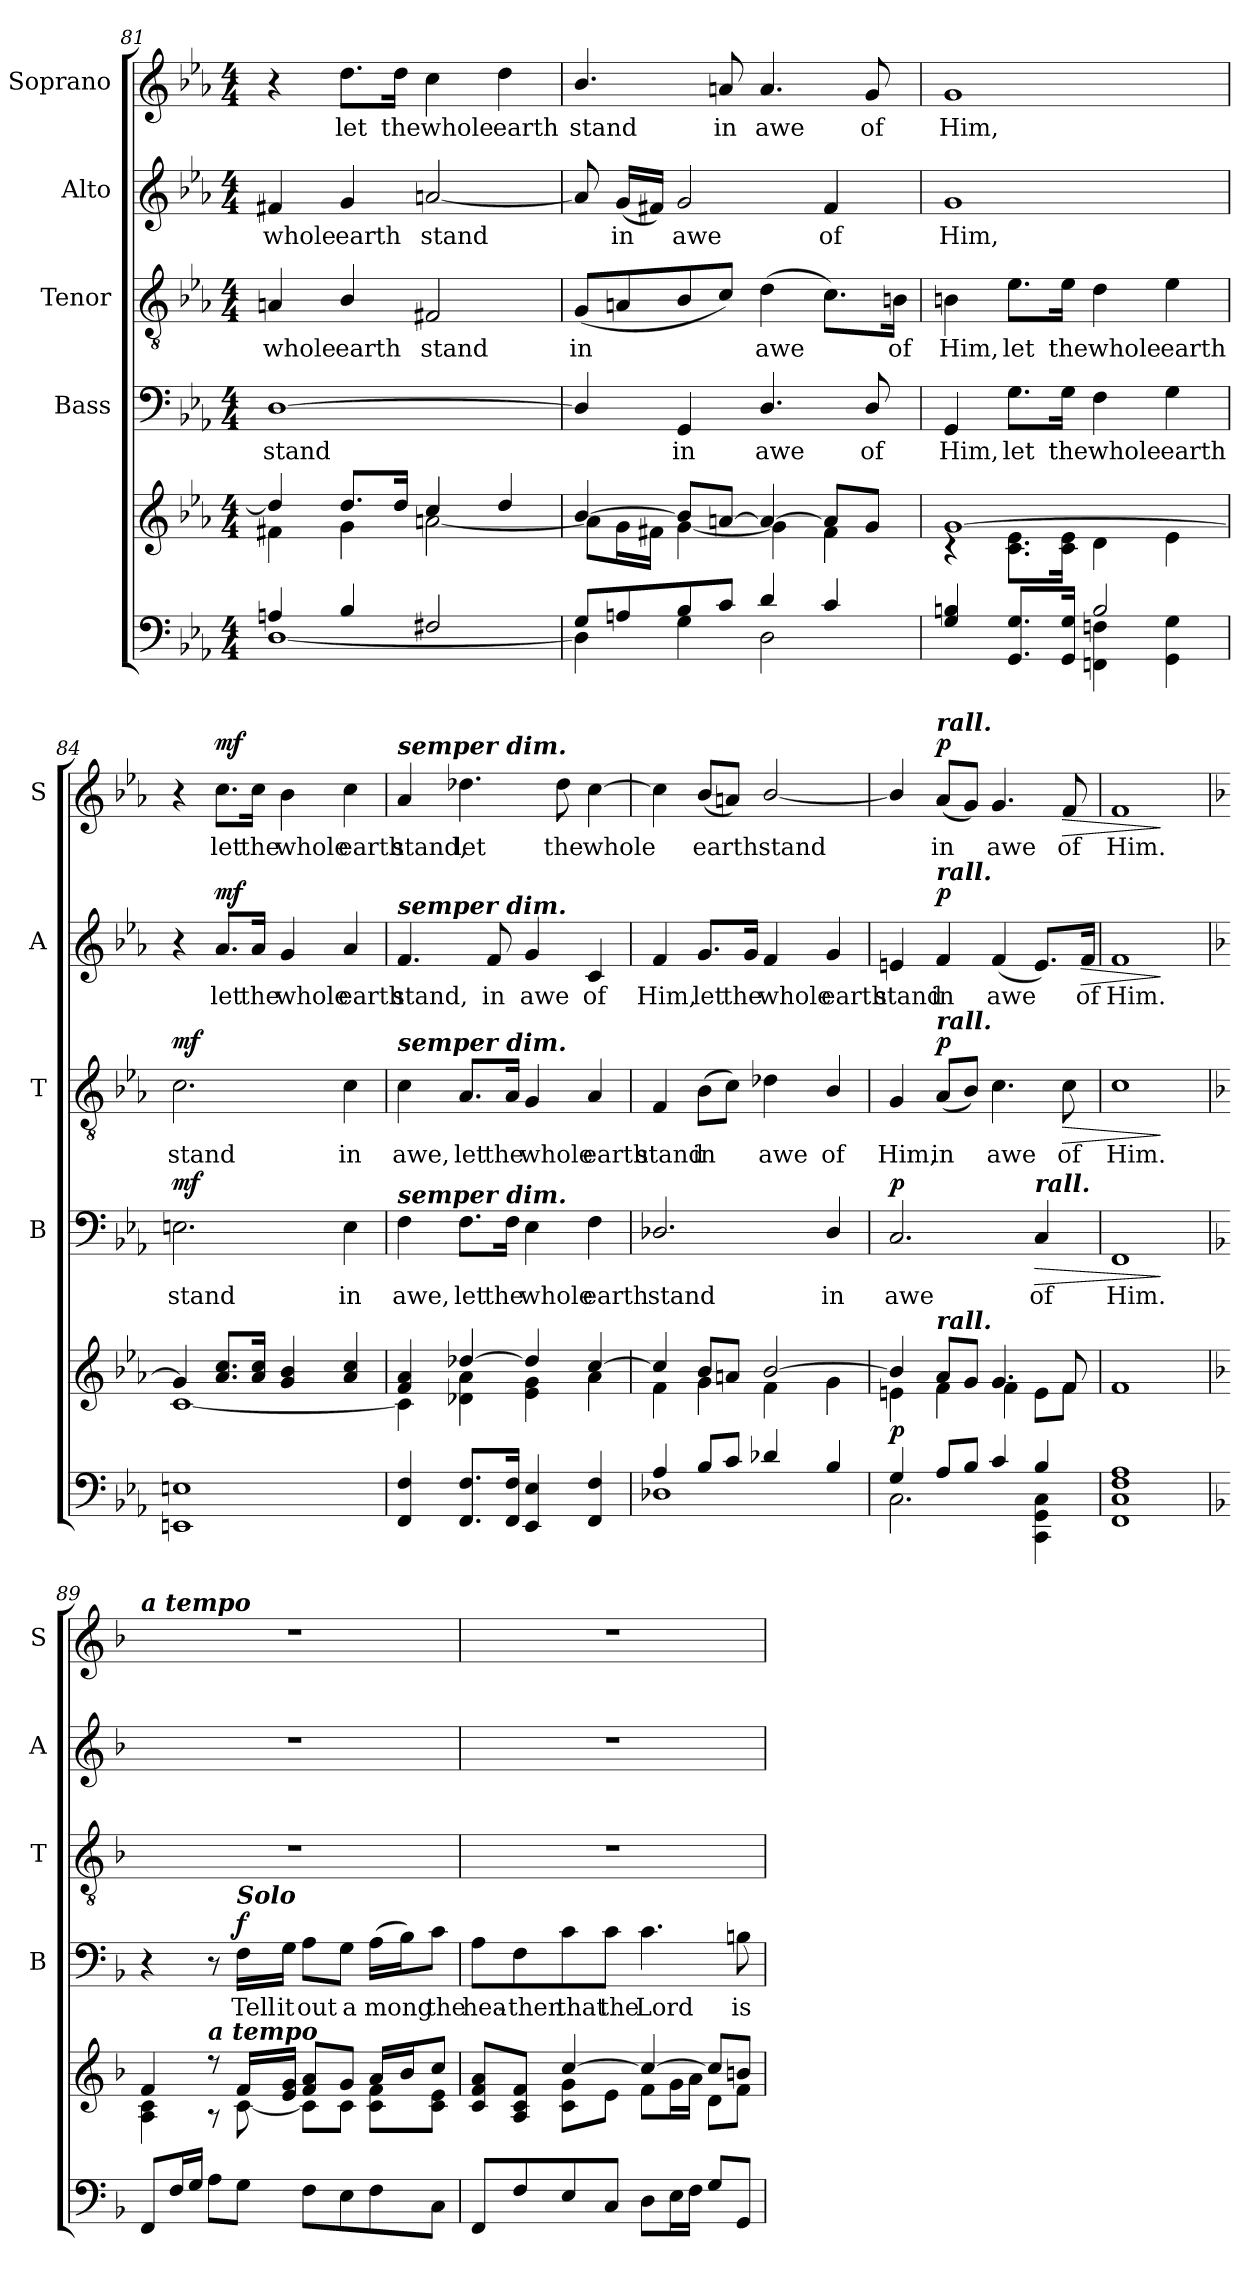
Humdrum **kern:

**kern	**kern	**dynam	**kern	**text	**dynam	**kern	**text	**dynam	**kern	**text	**dynam	**kern	**text	**dynam
*part6	*part5	*part5	*part4	*part4	*part4	*part3	*part3	*part3	*part2	*part2	*part2	*part1	*part1	*part1
*staff6	*staff5	*staff5	*staff4	*staff4	*staff4	*staff3	*staff3	*staff3	*staff2	*staff2	*staff2	*staff1	*staff1	*staff1
*	*	*	*I"Bass	*	*	*I"Tenor	*	*	*I"Alto	*	*	*I"Soprano	*	*
*	*	*	*I'B	*	*	*I'T	*	*	*I'A	*	*	*I'S	*	*
!!LO:PB:g=z
*clefF4	*clefG2	*	*clefF4	*	*	*clefGv2	*	*	*clefG2	*	*	*clefG2	*	*
*k[b-e-a-]	*k[b-e-a-]	*	*k[b-e-a-]	*	*	*k[b-e-a-]	*	*	*k[b-e-a-]	*	*	*k[b-e-a-]	*	*
*E-:	*E-:	*	*E-:	*	*	*E-:	*	*	*E-:	*	*	*E-:	*	*
*M4/4	*M4/4	*	*M4/4	*	*	*M4/4	*	*	*M4/4	*	*	*M4/4	*	*
=81	=81	=81	=81	=81	=81	=81	=81	=81	=81	=81	=81	=81	=81	=81
*^	*^	*	*	*	*	*	*	*	*	*	*	*	*	*
!	!	!	!	!	!	!LO:LY:b	!	!	!LO:LY:b	!	!	!LO:LY:b	!	!	!	!
4An/	[1D	4dd/]	4f#X\	.	[1D	stand	.	4An/	whole	.	4f#X/	whole	.	4r	.	.
!	!	!	!	!	!	!	!	!	!LO:LY:b	!	!	!LO:LY:b	!	!	!LO:LY:b	!
4B-/	.	8.dd/L	4g\	.	.	.	.	4B-/	earth	.	4g/	earth	.	8.dd\L	let	.
!	!	!	!	!	!	!	!	!	!	!	!	!	!	!	!LO:LY:b	!
.	.	16dd/Jk	.	.	.	.	.	.	.	.	.	.	.	16dd\Jk	the	.
!	!	!	!	!	!	!	!	!	!LO:LY:b	!	!	!LO:LY:b	!	!	!LO:LY:b	!
2F#X/	.	4cc/	[2an\	.	.	.	.	2F#X/	stand	.	[2an/	stand	.	4cc\	whole	.
!	!	!	!	!	!	!	!	!	!	!	!	!	!	!	!LO:LY:b	!
.	.	4dd/	.	.	.	.	.	.	.	.	.	.	.	4dd\	earth	.
=82	=82	=82	=82	=82	=82	=82	=82	=82	=82	=82	=82	=82	=82	=82	=82	=82
!	!	!	!	!	!	!	!	!	!LO:LY:b	!	!	!	!	!	!LO:LY:b	!
8G/L	4D\]	[4b-/	8a\L]	.	4D/]	.	.	(<8G/L	in	.	8a/]	.	.	4.b-/	stand	.
!	!	!	!	!	!	!	!	!	!	!	!	!LO:LY:b	!	!	!	!
8An/	.	.	16g\L	.	.	.	.	8An/	.	.	(<16g/LL	in	.	.	.	.
.	.	.	16f#X\JJ	.	.	.	.	.	.	.	16f#X/JJ)	.	.	.	.	.
!	!	!	!	!	!	!LO:LY:b	!	!	!	!	!	!LO:LY:b	!	!	!	!
8B-/	4G\	8b-/L]	[4g\	.	4GG/	in	.	8B-/	.	.	2g/	awe	.	.	.	.
!	!	!	!	!	!	!	!	!	!	!	!	!	!	!	!LO:LY:b	!
8c/J	.	[8an/J	.	.	.	.	.	8c/J)	.	.	.	.	.	8an/	in	.
!	!	!	!	!	!	!LO:LY:b	!	!	!LO:LY:b	!	!	!	!	!	!LO:LY:b	!
4d/	2D\	4a/_	4g\]	.	4.D/	awe	.	(>4d\	awe	.	.	.	.	4.a/	awe	.
!	!	!	!	!	!	!	!	!	!	!	!	!LO:LY:b	!	!	!	!
4c/	.	8a/L]	4f#\	.	.	.	.	8.c\L)	.	.	4f#/	of	.	.	.	.
!	!	!	!	!	!	!LO:LY:b	!	!	!	!	!	!	!	!	!LO:LY:b	!
.	.	8g/J	.	.	8D/	of	.	.	.	.	.	.	.	8g/	of	.
!	!	!	!	!	!	!	!	!	!LO:LY:b	!	!	!	!	!	!	!
.	.	.	.	.	.	.	.	16Bn\Jk	of	.	.	.	.	.	.	.
=83	=83	=83	=83	=83	=83	=83	=83	=83	=83	=83	=83	=83	=83	=83	=83	=83
!	!	!	!	!	!	!LO:LY:b	!	!	!LO:LY:b	!	!	!LO:LY:b	!	!	!LO:LY:b	!
4G/ 4Bn/	2ryy	[1g	4rc	.	4GG/	Him,	.	4Bn\	Him,	.	1g	Him,	.	1g	Him,	.
!	!	!	!	!	!	!LO:LY:b	!	!	!LO:LY:b	!	!	!	!	!	!	!
8.GG/ 8.G/L	.	.	8.c\ 8.e-\L	.	8.G\L	let	.	8.e-\L	let	.	.	.	.	.	.	.
!	!	!	!	!	!	!LO:LY:b	!	!	!LO:LY:b	!	!	!	!	!	!	!
16GG/ 16G/Jk	.	.	16c\ 16e-\Jk	.	16G\Jk	the	.	16e-\Jk	the	.	.	.	.	.	.	.
!	!	!	!	!	!	!LO:LY:b	!	!	!LO:LY:b	!	!	!	!	!	!	!
4FFni\ 4Fni\	2B/	.	4d\	.	4F\	whole	.	4d\	whole	.	.	.	.	.	.	.
!	!	!	!	!	!	!LO:LY:b	!	!	!LO:LY:b	!	!	!	!	!	!	!
4GG\ 4G\	.	.	4e-\	.	4G\	earth	.	4e-\	earth	.	.	.	.	.	.	.
*v	*v	*	*	*	*	*	*	*	*	*	*	*	*	*	*	*
!!LO:LB:g=z
=84	=84	=84	=84	=84	=84	=84	=84	=84	=84	=84	=84	=84	=84	=84	=84
!	!	!	!	!	!LO:LY:b	!LO:DY:b	!	!LO:LY:b	!LO:DY:b	!	!	!	!	!	!
1EEn 1En	4g/]	[1c	.	2.En\	stand	mf	2.c\	stand	mf	4r	.	.	4r	.	.
!	!	!	!	!	!	!	!	!	!	!	!LO:LY:b	!LO:DY:b	!	!LO:LY:b	!LO:DY:b
.	8.a-/ 8.cc/L	.	.	.	.	.	.	.	.	8.a-i/L	let	mf	8.cc\L	let	mf
!	!	!	!	!	!	!	!	!	!	!	!LO:LY:b	!	!	!LO:LY:b	!
.	16a-/ 16cc/Jk	.	.	.	.	.	.	.	.	16a-/Jk	the	.	16cc\Jk	the	.
!	!	!	!	!	!	!	!	!	!	!	!LO:LY:b	!	!	!LO:LY:b	!
.	4g/ 4b-/	.	.	.	.	.	.	.	.	4g/	whole	.	4b-\	whole	.
!	!	!	!	!	!LO:LY:b	!	!	!LO:LY:b	!	!	!LO:LY:b	!	!	!LO:LY:b	!
.	4a-/ 4cc/	.	.	4E\	in	.	4c\	in	.	4a-/	earth	.	4cc\	earth	.
=85	=85	=85	=85	=85	=85	=85	=85	=85	=85	=85	=85	=85	=85	=85	=85
!	!	!	!	!	!	!	!	!	!	!	!	!	!LO:TX:a:Bi:t=semper dim.	!	!
!	!	!	!	!	!	!	!	!	!	!LO:TX:a:Bi:t=semper dim.	!	!	!	!	!
!	!	!	!	!	!	!	!LO:TX:a:Bi:t=semper dim.	!	!	!	!	!	!	!	!
!	!	!	!	!LO:TX:a:Bi:t=semper dim.	!	!	!	!	!	!	!	!	!	!	!
!	!	!	!	!	!LO:LY:b	!	!	!LO:LY:b	!	!	!LO:LY:b	!	!	!LO:LY:b	!
4FF/ 4F/	4f/ 4a-/	4c\]	.	4F\	awe,	.	4c\	awe,	.	4.f/	stand,	.	4a-/	stand,	.
!	!	!	!	!	!LO:LY:b	!	!	!LO:LY:b	!	!	!	!	!	!LO:LY:b	!
8.FF/ 8.F/L	[4dd-X/	4d-X\ 4a-\	.	8.F\L	let	.	8.A-/L	let	.	.	.	.	4.dd-X\	let	.
!	!	!	!	!	!	!	!	!	!	!	!LO:LY:b	!	!	!	!
.	.	.	.	.	.	.	.	.	.	8f/	in	.	.	.	.
!	!	!	!	!	!LO:LY:b	!	!	!LO:LY:b	!	!	!	!	!	!	!
16FF/ 16F/Jk	.	.	.	16F\Jk	the	.	16A-/Jk	the	.	.	.	.	.	.	.
!	!	!	!	!	!LO:LY:b	!	!	!LO:LY:b	!	!	!LO:LY:b	!	!	!	!
4EE-i/ 4E-i/	4dd-/]	4e-\ 4g\	.	4E-i\	whole	.	4G/	whole	.	4g/	awe	.	.	.	.
!	!	!	!	!	!	!	!	!	!	!	!	!	!	!LO:LY:b	!
.	.	.	.	.	.	.	.	.	.	.	.	.	8dd-\	the	.
!	!	!	!	!	!LO:LY:b	!	!	!LO:LY:b	!	!	!LO:LY:b	!	!	!LO:LY:b	!
4FF/ 4F/	[4cc/	4a-\	.	4F\	earth	.	4A-/	earth	.	4c/	of	.	[4cc\	whole	.
=86	=86	=86	=86	=86	=86	=86	=86	=86	=86	=86	=86	=86	=86	=86	=86
*^	*	*	*	*	*	*	*	*	*	*	*	*	*	*	*
!	!	!	!	!	!	!LO:LY:b	!	!	!LO:LY:b	!	!	!LO:LY:b	!	!	!	!
4A-/	1D-X	4cc/]	4f\	.	2.D-X/	stand	.	4F/	stand	.	4f/	Him,	.	4cc\]	.	.
!	!	!	!	!	!	!	!	!	!LO:LY:b	!	!	!LO:LY:b	!	!	!LO:LY:b	!
8B-/L	.	8b-/L	4g\	.	.	.	.	(>8B-\L	in	.	8.g/L	let	.	(<8b-/L	earth	.
8c/J	.	8an/J	.	.	.	.	.	8c\J)	.	.	.	.	.	8an/J)	.	.
!	!	!	!	!	!	!	!	!	!	!	!	!LO:LY:b	!	!	!	!
.	.	.	.	.	.	.	.	.	.	.	16g/Jk	the	.	.	.	.
!	!	!	!	!	!	!	!	!	!LO:LY:b	!	!	!LO:LY:b	!	!	!LO:LY:b	!
4d-X/	.	[2b-/	4f\	.	.	.	.	4d-X\	awe	.	4f/	whole	.	[2b-/	stand	.
!	!	!	!	!	!	!LO:LY:b	!	!	!LO:LY:b	!	!	!LO:LY:b	!	!	!	!
4B-/	.	.	4g\	.	4D-/	in	.	4B-/	of	.	4g/	earth	.	.	.	.
!!LO:PB:g=z
=87	=87	=87	=87	=87	=87	=87	=87	=87	=87	=87	=87	=87	=87	=87	=87	=87
!	!	!	!	!LO:DY:b	!	!LO:LY:b	!LO:DY:b	!	!LO:LY:b	!	!	!LO:LY:b	!	!	!	!
4G/	2.C\	4b-/]	4en\	p	2.C/	awe	p	4G/	Him,	.	4en/	stand	.	4b-/]	.	.
!	!	!	!	!	!	!	!	!	!	!	!	!	!	!LO:TX:a:Bi:t=rall.	!	!
!	!	!	!	!	!	!	!	!	!	!	!LO:TX:a:Bi:t=rall.	!	!	!	!	!
!	!	!	!	!	!	!	!	!LO:TX:a:Bi:t=rall.	!	!	!	!	!	!	!	!
!	!	!LO:TX:a:Bi:t=rall.	!	!	!	!	!	!	!	!	!	!	!	!	!	!
!	!	!	!	!	!	!	!	!	!LO:LY:b	!LO:DY:b	!	!LO:LY:b	!LO:DY:b	!	!LO:LY:b	!LO:DY:b
8A-/L	.	8a-/L	4f\	.	.	.	.	(<8A-/L	in	p	4f/	in	p	(<8a-i/L	in	p
8B-/J	.	8g/J	.	.	.	.	.	8B-/J)	.	.	.	.	.	8g/J)	.	.
!	!	!	!	!	!	!	!	!	!LO:LY:b	!	!	!LO:LY:b	!	!	!LO:LY:b	!
4c/	.	4.g/	4f\	.	.	.	.	4.c\	awe	.	(<4f/	awe	.	4.g/	awe	.
!	!	!	!	!	!LO:TX:a:Bi:t=rall.	!	!	!	!	!	!	!	!	!	!	!
!	!	!	!	!	!	!LO:LY:b	!LO:HP:b	!	!	!	!	!	!	!	!	!
4B-/	4CC\ 4GG\ 4C\	.	8e\L	.	4C/	of	>	.	.	.	8.e/L)	.	.	.	.	.
!	!	!	!	!	!	!	!	!	!LO:LY:b	!LO:HP:b	!	!	!	!	!LO:LY:b	!LO:HP:b
.	.	8f/	8f\J	.	.	.	.	8c\	of	>	.	.	.	8f/	of	>
!	!	!	!	!	!	!	!	!	!	!	!	!LO:LY:b	!LO:HP:b	!	!	!
.	.	.	.	.	.	.	.	.	.	.	16f/Jk	of	>	.	.	.
*	*	*v	*v	*	*	*	*	*	*	*	*	*	*	*	*	*
=88	=88	=88	=88	=88	=88	=88	=88	=88	=88	=88	=88	=88	=88	=88	=88
!	!	!	!	!	!LO:LY:b	!	!	!LO:LY:b	!	!	!LO:LY:b	!	!	!LO:LY:b	!
1FF 1F 1A-	1C	1f	.	1FF	Him.	.	1c	Him.	.	1f	Him.	.	1f	Him.	.
*v	*v	*	*	*	*	*	*	*	*	*	*	*	*	*	*
.	.	.	.	.	]	.	.	]	.	.	]	.	.	]
=89	=89	=89	=89	=89	=89	=89	=89	=89	=89	=89	=89	=89	=89	=89
*k[b-]	*k[b-]	*	*k[b-]	*	*	*k[b-]	*	*	*k[b-]	*	*	*k[b-]	*	*
*F:	*F:	*	*F:	*	*	*F:	*	*	*F:	*	*	*F:	*	*
*	*^	*	*	*	*	*	*	*	*	*	*	*	*	*
!	!	!	!	!	!	!	!	!	!	!	!	!	!LO:TX:a:Bi:t=a tempo	!	!
8FF/L	4f/	4A\ 4c\	.	4r	.	.	1r	.	.	1r	.	.	1r	.	.
16F/L	.	.	.	.	.	.	.	.	.	.	.	.	.	.	.
16G/JJ	.	.	.	.	.	.	.	.	.	.	.	.	.	.	.
!	!LO:TX:a:Bi:t=a tempo	!	!	!	!	!	!	!	!	!	!	!	!	!	!
8A\L	8r	8r	.	8r	.	.	.	.	.	.	.	.	.	.	.
!	!	!	!	!LO:TX:a:Bi:t=Solo	!	!	!	!	!	!	!	!	!	!	!
!	!	!	!	!	!LO:LY:b	!LO:DY:b	!	!	!	!	!	!	!	!	!
8G\J	16f/LL	[8c\	.	16F\LL	Tell	f	.	.	.	.	.	.	.	.	.
!	!	!	!	!	!LO:LY:b	!	!	!	!	!	!	!	!	!	!
.	16e/ 16g/JJ	.	.	16G\JJ	it	.	.	.	.	.	.	.	.	.	.
!	!	!	!	!	!LO:LY:b	!	!	!	!	!	!	!	!	!	!
8F\L	8f/ 8a/L	8c\L]	.	8A\L	out	.	.	.	.	.	.	.	.	.	.
!	!	!	!	!	!LO:LY:b	!	!	!	!	!	!	!	!	!	!
8E\	8g/J	8c\J	.	8G\J	a	.	.	.	.	.	.	.	.	.	.
!	!	!	!	!	!LO:LY:b	!	!	!	!	!	!	!	!	!	!
8F\	16a/LL	8c\ 8f\L	.	(>16A\LL	mong	.	.	.	.	.	.	.	.	.	.
.	16b-/J	.	.	16B-\J)	.	.	.	.	.	.	.	.	.	.	.
!	!	!	!	!	!LO:LY:b	!	!	!	!	!	!	!	!	!	!
8C\J	8cc/J	8c\ 8e\J	.	8c\J	the	.	.	.	.	.	.	.	.	.	.
=90	=90	=90	=90	=90	=90	=90	=90	=90	=90	=90	=90	=90	=90	=90	=90
!	!	!	!	!	!LO:LY:b	!	!	!	!	!	!	!	!	!	!
8FF/L	8c/ 8f/ 8a/L	4ryy	.	8A\L	hea-	.	1r	.	.	1r	.	.	1r	.	.
!	!	!	!	!	!LO:LY:b	!	!	!	!	!	!	!	!	!	!
8F/	8A/ 8c/ 8f/J	.	.	8F\	-then	.	.	.	.	.	.	.	.	.	.
!	!	!	!	!	!LO:LY:b	!	!	!	!	!	!	!	!	!	!
8E/	[4cc/	8c\ 8g\L	.	8c\	that	.	.	.	.	.	.	.	.	.	.
!	!	!	!	!	!LO:LY:b	!	!	!	!	!	!	!	!	!	!
8C/J	.	8e\J	.	8c\J	the	.	.	.	.	.	.	.	.	.	.
!	!	!	!	!	!LO:LY:b	!	!	!	!	!	!	!	!	!	!
8D\L	4cc/_	8f\L	.	4.c\	Lord	.	.	.	.	.	.	.	.	.	.
16E\L	.	16g\L	.	.	.	.	.	.	.	.	.	.	.	.	.
16F\JJ	.	16a\JJ	.	.	.	.	.	.	.	.	.	.	.	.	.
8G/L	8cc/L]	8d\L	.	.	.	.	.	.	.	.	.	.	.	.	.
!	!	!	!	!	!LO:LY:b	!	!	!	!	!	!	!	!	!	!
8GG/J	8bn/J	8f\J	.	8Bn\	is	.	.	.	.	.	.	.	.	.	.
*	*v	*v	*	*	*	*	*	*	*	*	*	*	*	*	*
=	=	=	=	=	=	=	=	=	=	=	=	=	=	=
*-	*-	*-	*-	*-	*-	*-	*-	*-	*-	*-	*-	*-	*-	*-
